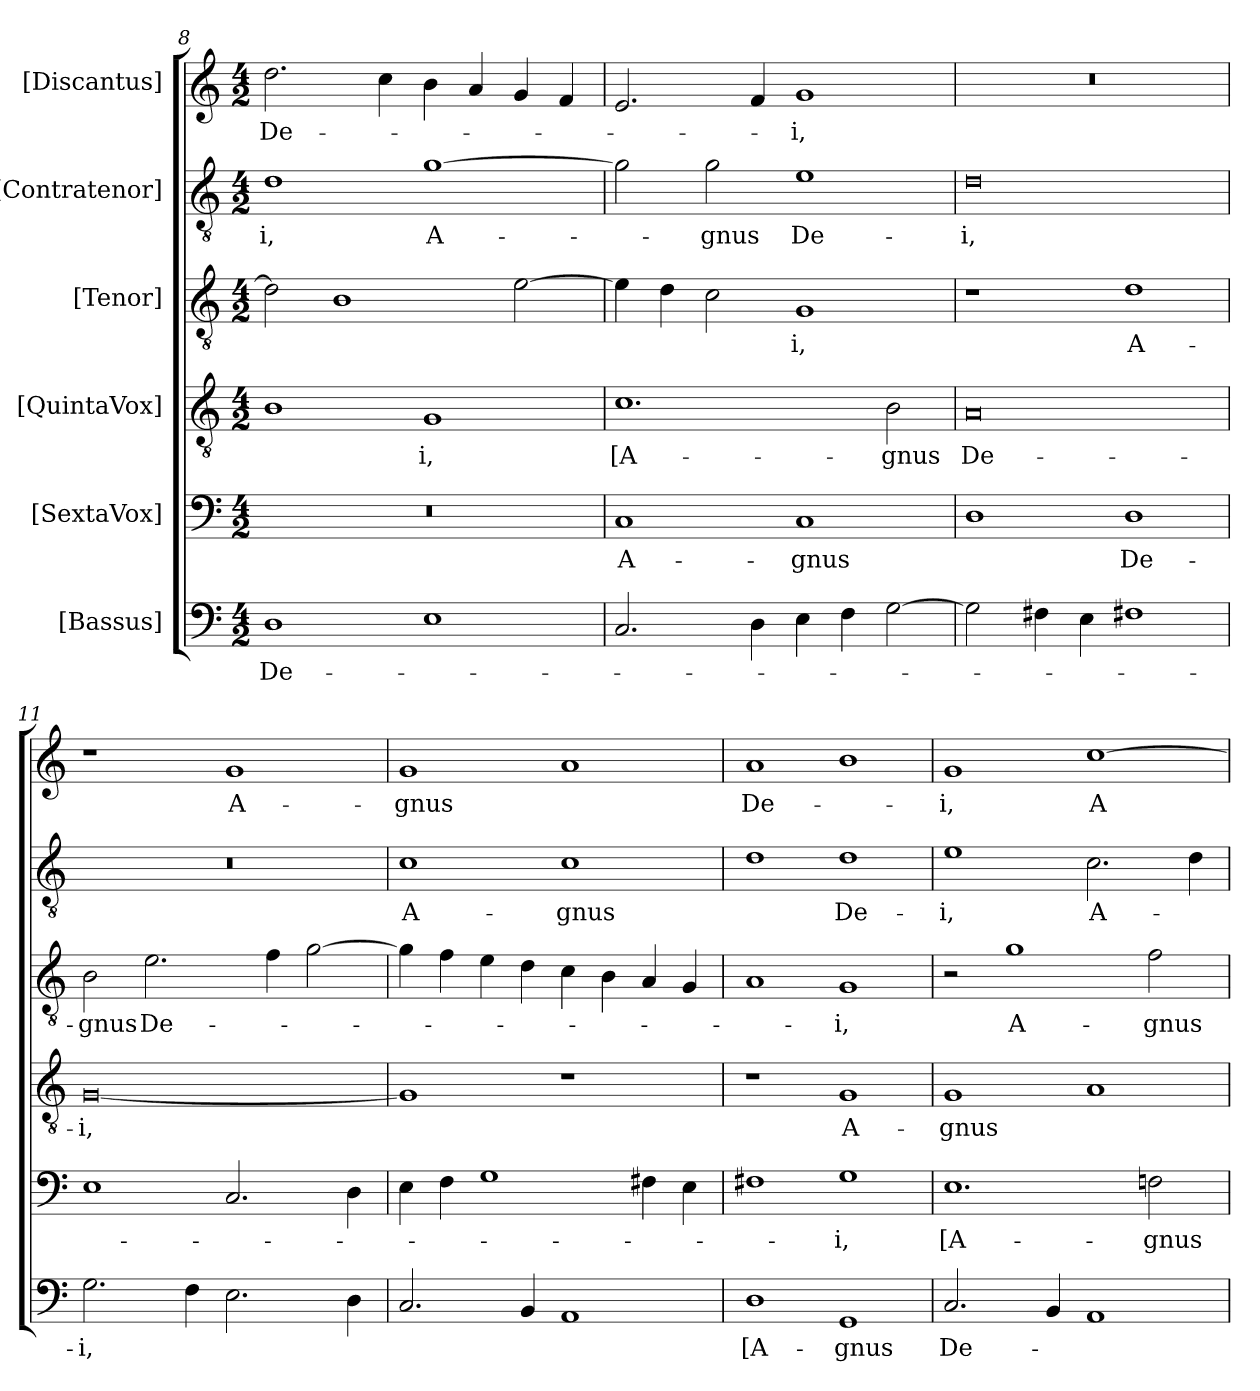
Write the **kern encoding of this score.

**kern	**text	**kern	**text	**kern	**text	**kern	**text	**kern	**text	**kern	**text
*part6	*part6	*part5	*part5	*part4	*part4	*part3	*part3	*part2	*part2	*part1	*part1
*staff6	*staff6	*staff5	*staff5	*staff4	*staff4	*staff3	*staff3	*staff2	*staff2	*staff1	*staff1
*I"[Bassus]	*	*I"[SextaVox]	*	*I"[QuintaVox]	*	*I"[Tenor]	*	*I"[Contratenor]	*	*I"[Discantus]	*
*clefF4	*	*clefF4	*	*clefGv2	*	*clefGv2	*	*clefGv2	*	*clefG2	*
*k[]	*	*k[]	*	*k[]	*	*k[]	*	*k[]	*	*k[]	*
*M4/2	*	*M4/2	*	*M4/2	*	*M4/2	*	*M4/2	*	*M4/2	*
=8	=8	=8	=8	=8	=8	=8	=8	=8	=8	=8	=8
1D\	De-	0r	.	1B\	.	2d\]	.	1d\	-i,	2.dd\	De-
.	.	.	.	.	.	1B\	.	.	.	.	.
.	.	.	.	.	.	.	.	.	.	4cc\	.
1E\	.	.	.	1G/	-i,	.	.	[1g\	A-	4b\	.
.	.	.	.	.	.	.	.	.	.	4a/	.
.	.	.	.	.	.	[2e\	.	.	.	4g/	.
.	.	.	.	.	.	.	.	.	.	4f/	.
=9	=9	=9	=9	=9	=9	=9	=9	=9	=9	=9	=9
2.C/	.	1C/	A-	1.c\	[A-	4e\]	.	2g\]	.	2.e/	.
.	.	.	.	.	.	4d\	.	.	.	.	.
.	.	.	.	.	.	2c\	.	2g\	-gnus	.	.
4D\	.	.	.	.	.	.	.	.	.	4f/	.
4E\	.	1C/	-gnus	.	.	1G/	-i,	1e\	De-	1g/	-i,
4F\	.	.	.	.	.	.	.	.	.	.	.
[2G\	.	.	.	2B\	-gnus	.	.	.	.	.	.
=10	=10	=10	=10	=10	=10	=10	=10	=10	=10	=10	=10
2G\]	.	1D\	.	0A/	De-	1r	.	0d\	-i,	0r	.
4F#X\	.	.	.	.	.	.	.	.	.	.	.
4E\	.	.	.	.	.	.	.	.	.	.	.
1F#X\	.	1D\	De-	.	.	1d\	A-	.	.	.	.
=11	=11	=11	=11	=11	=11	=11	=11	=11	=11	=11	=11
2.G\	-i,	1E\	.	[0G/	-i,	2B\	-gnus	0r	.	1r	.
.	.	.	.	.	.	2.e\	De-	.	.	.	.
4F\	.	.	.	.	.	.	.	.	.	.	.
2.E\	.	2.C/	.	.	.	.	.	.	.	1g/	A-
.	.	.	.	.	.	4f\	.	.	.	.	.
.	.	.	.	.	.	[2g\	.	.	.	.	.
4D\	.	4D\	.	.	.	.	.	.	.	.	.
=12	=12	=12	=12	=12	=12	=12	=12	=12	=12	=12	=12
2.C/	.	4E\	.	1G/]	.	4g\]	.	1c\	A-	1g/	-gnus
.	.	4F\	.	.	.	4f\	.	.	.	.	.
.	.	1G\	.	.	.	4e\	.	.	.	.	.
4BB/	.	.	.	.	.	4d\	.	.	.	.	.
1AA/	.	.	.	1r	.	4c\	.	1c\	-gnus	1a/	.
.	.	.	.	.	.	4B\	.	.	.	.	.
.	.	4F#X\	.	.	.	4A/	.	.	.	.	.
.	.	4E\	.	.	.	4G/	.	.	.	.	.
=13	=13	=13	=13	=13	=13	=13	=13	=13	=13	=13	=13
1D\	[A-	1F#X\	.	1r	.	1A/	.	1d\	.	1a/	De-
1GG/	-gnus	1G\	-i,	1G/	A-	1G/	-i,	1d\	De-	1b\	.
=14	=14	=14	=14	=14	=14	=14	=14	=14	=14	=14	=14
2.C/	De-	1.E\	[A-	1G/	-gnus	2r	.	1e\	-i,	1g/	-i,
.	.	.	.	.	.	1g\	A-	.	.	.	.
4BB/	.	.	.	.	.	.	.	.	.	.	.
1AA/	.	.	.	1A/	.	.	.	2.c\	A-	[1cc\	A-
.	.	2Fn\	-gnus	.	.	2f\	-gnus	.	.	.	.
.	.	.	.	.	.	.	.	4d\	.	.	.
=	=	=	=	=	=	=	=	=	=	=	=
*-	*-	*-	*-	*-	*-	*-	*-	*-	*-	*-	*-
